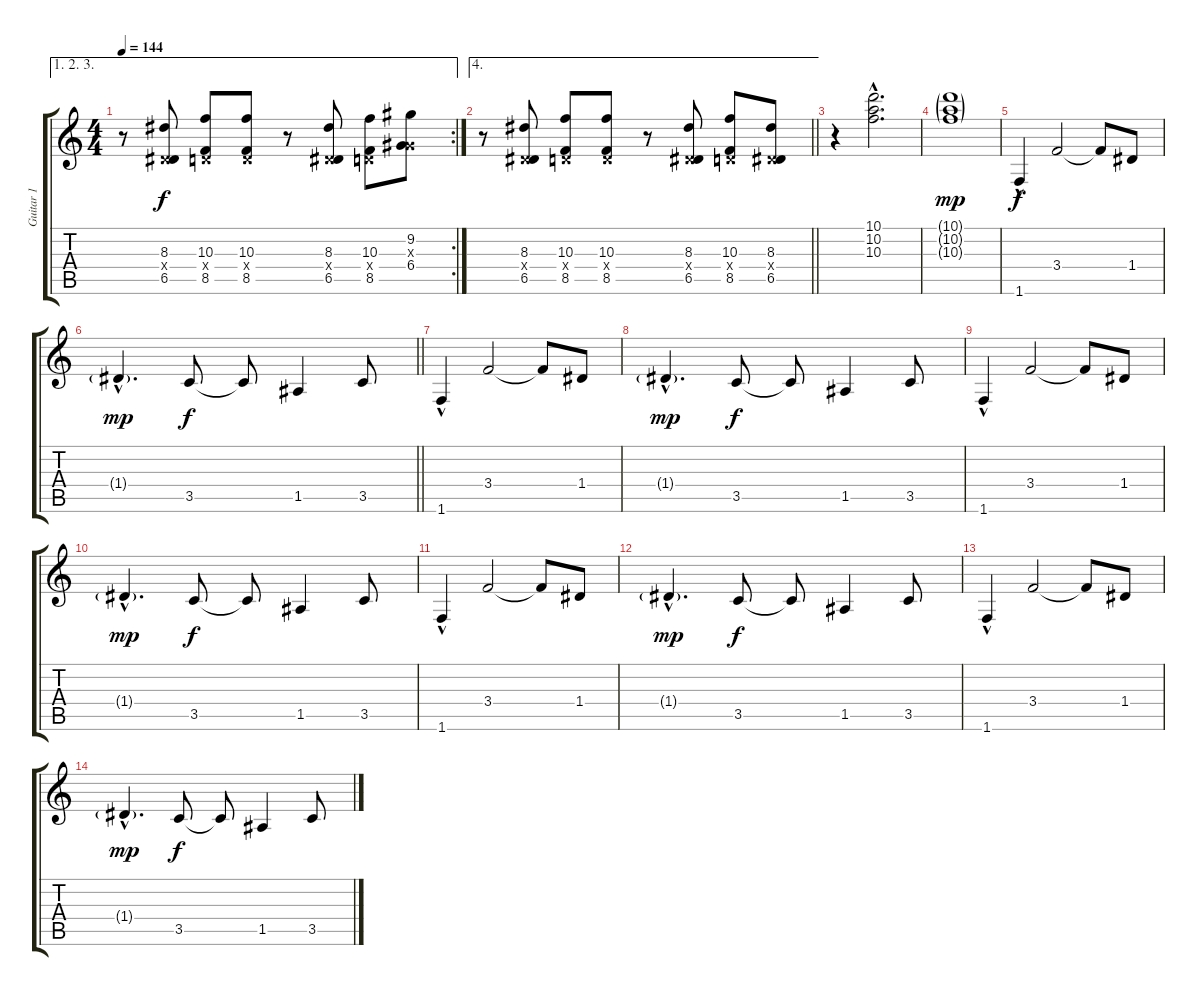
\track ("Guitar 1" "Guitar 1") {instrument electricguitarjazz}
\staff {score tabs}
\tuning (E4 B3 G3 D3 A2 E2) {hide}
\ae (1 2 3)
\rc 2
\ts (4 4)
\tempo 144
\clef g2
\ks c
r.8{dy f} (8.3 0.4{x} 6.5).8 (10.3 0.4{x} 8.5).8 (10.3 0.4{x} 8.5).8 r.8 (8.3 0.4{x} 6.5).8 (10.3 0.4{x} 8.5).8 (9.2 0.3{x} 6.4).8 |
\ae 4
\barLineRight lightlight
r.8 (8.3 0.4{x} 6.5).8 (10.3 0.4{x} 8.5).8 (10.3 0.4{x} 8.5).8 r.8 (8.3 0.4{x} 6.5).8 (10.3 0.4{x} 8.5).8 (8.3 0.4{x} 6.5).8 |
r.4 (10.1{hac} 10.2{hac} 10.3{hac}).2{d} |
(10.1{g} 10.2{g} 10.3{g}).1{dy mp} |
1.6{hac}.4{dy f} 3.4.2 3.4{t}.8 1.4.8 |
\barLineRight lightlight
1.4{g hac}.4{d dy mp} 3.5.8{dy f} 3.5{t}.8 1.5.4 3.5.8 |
1.6{hac}.4 3.4.2 3.4{t}.8 1.4.8 |
1.4{g hac}.4{d dy mp} 3.5.8{dy f} 3.5{t}.8 1.5.4 3.5.8 |
1.6{hac}.4 3.4.2 3.4{t}.8 1.4.8 |
1.4{g hac}.4{d dy mp} 3.5.8{dy f} 3.5{t}.8 1.5.4 3.5.8 |
1.6{hac}.4 3.4.2 3.4{t}.8 1.4.8 |
1.4{g hac}.4{d dy mp} 3.5.8{dy f} 3.5{t}.8 1.5.4 3.5.8 |
1.6{hac}.4 3.4.2 3.4{t}.8 1.4.8 |
1.4{g hac}.4{d dy mp} 3.5.8{dy f} 3.5{t}.8 1.5.4 3.5.8
